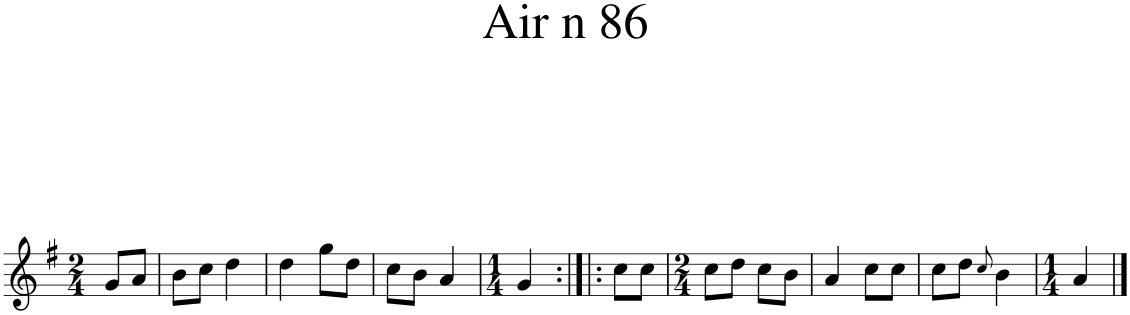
**kern
*part1
*staff1
*I"Piano
*I'Pno.
*clefG2
*k[f#]
*M2/4
=1
8g/L
8a/J
=2
8b\L
8cc\J
4dd\
=3
4dd\
8gg\L
8dd\J
=4
8cc\L
8b\J
4a/
=5
*M1/4
4g/
=6:|!|:
8cc\L
8cc\J
=7
*M2/4
8cc\L
8dd\J
8cc\L
8b\J
=8
4a/
8cc\L
8cc\J
=9
8cc\L
8dd\J
8qcc/
4b\
=10
*M1/4
4a/
==
*-
